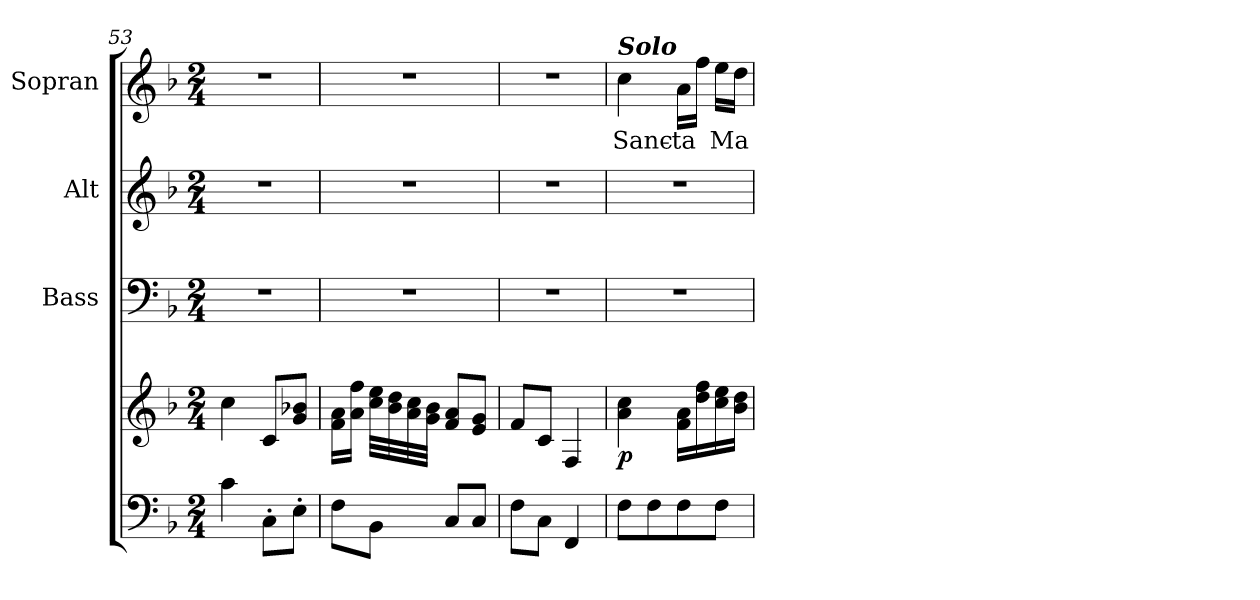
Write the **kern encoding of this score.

**kern	**kern	**dynam	**kern	**kern	**kern	**text
*part4	*part4	*part4	*part3	*part2	*part1	*part1
*staff5	*staff4	*staff4/5	*staff3	*staff2	*staff1	*staff1
*	*	*	*I"Bass	*I"Alt	*I"Sopran	*
*	*	*	*I'B.	*I'A.	*I'S.	*
*clefF4	*clefG2	*	*clefF4	*clefG2	*clefG2	*
*k[b-]	*k[b-]	*	*k[b-]	*k[b-]	*k[b-]	*
*F:	*F:	*	*F:	*F:	*F:	*
*M2/4	*M2/4	*	*M2/4	*M2/4	*M2/4	*
=53	=53	=53	=53	=53	=53	=53
4c\	4cc\	.	2r	2r	2r	.
8C'>\L	8c/L	.	.	.	.	.
8E'>\J	8g/ 8b-X/J	.	.	.	.	.
!!LO:PB:g=z
=54	=54	=54	=54	=54	=54	=54
8F\L	16f\ 16a\LL	.	2r	2r	2r	.
.	16a\ 16ff\JJ	.	.	.	.	.
8BB-\J	32cc\ 32ee\LLL	.	.	.	.	.
.	32b-\ 32dd\	.	.	.	.	.
.	32a\ 32cc\	.	.	.	.	.
.	32g\ 32b-\JJJ	.	.	.	.	.
8C/L	8f/ 8a/L	.	.	.	.	.
8C/J	8e/ 8g/J	.	.	.	.	.
=55	=55	=55	=55	=55	=55	=55
8F\L	8f/L	.	2r	2r	2r	.
8C\J	8c/J	.	.	.	.	.
4FF/	4F/	.	.	.	.	.
=56	=56	=56	=56	=56	=56	=56
!	!	!	!	!	!LO:TX:a:Bi:t=Solo	!
!	!	!LO:DY:b	!	!	!	!LO:LY:b
8F\L	4a\ 4cc\	p	2r	2r	4cc\	Sanc-
8F\	.	.	.	.	.	.
!	!	!	!	!	!	!LO:LY:b
8F\	16f\ 16a\LL	.	.	.	16a\LL	-ta
.	16dd\ 16ff\	.	.	.	16ff\JJ	.
!	!	!	!	!	!	!LO:LY:b
8F\J	16cc\ 16ee\	.	.	.	16ee\LL	Ma-
.	16b-\ 16dd\JJ	.	.	.	16dd\JJ	.
=	=	=	=	=	=	=
*-	*-	*-	*-	*-	*-	*-
